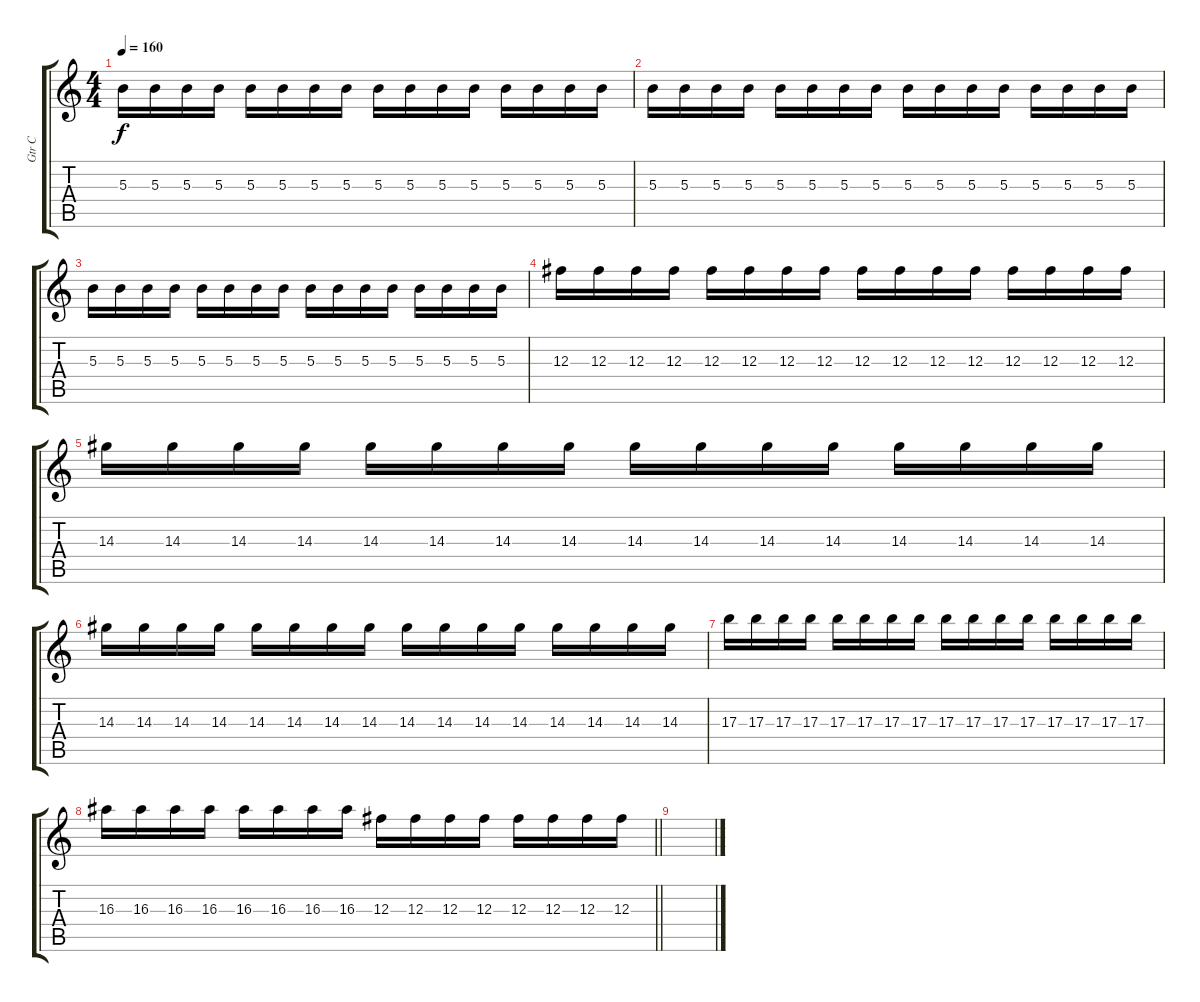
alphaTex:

\track ("Gtr C" "Gtr C") {instrument distortionguitar}
\staff {score tabs}
\tuning (Eb4 Bb3 Gb3 Db3 Ab2 Db2) {hide}
\ts (4 4)
\tempo 160
\clef g2
\ks c
5.3.16{dy f volume 4} 5.3.16 5.3.16 5.3.16 5.3.16 5.3.16 5.3.16 5.3.16 5.3.16 5.3.16 5.3.16 5.3.16 5.3.16 5.3.16 5.3.16 5.3.16 |
5.3.16 5.3.16 5.3.16 5.3.16 5.3.16 5.3.16 5.3.16 5.3.16 5.3.16 5.3.16 5.3.16 5.3.16 5.3.16 5.3.16 5.3.16 5.3.16 |
5.3.16 5.3.16 5.3.16 5.3.16 5.3.16 5.3.16 5.3.16 5.3.16 5.3.16 5.3.16 5.3.16 5.3.16 5.3.16 5.3.16 5.3.16 5.3.16 |
12.3.16 12.3.16 12.3.16 12.3.16 12.3.16 12.3.16 12.3.16 12.3.16 12.3.16 12.3.16 12.3.16 12.3.16 12.3.16 12.3.16 12.3.16 12.3.16 |
14.3.16{volume 0} 14.3.16 14.3.16 14.3.16 14.3.16 14.3.16 14.3.16 14.3.16 14.3.16 14.3.16 14.3.16 14.3.16 14.3.16 14.3.16 14.3.16 14.3.16 |
14.3.16 14.3.16 14.3.16 14.3.16 14.3.16 14.3.16 14.3.16 14.3.16 14.3.16 14.3.16 14.3.16 14.3.16 14.3.16 14.3.16 14.3.16 14.3.16 |
17.3.16 17.3.16 17.3.16 17.3.16 17.3.16 17.3.16 17.3.16 17.3.16 17.3.16 17.3.16 17.3.16 17.3.16 17.3.16 17.3.16 17.3.16 17.3.16 |
\barLineRight lightlight
16.3.16 16.3.16 16.3.16 16.3.16 16.3.16 16.3.16 16.3.16 16.3.16 12.3.16 12.3.16 12.3.16 12.3.16 12.3.16 12.3.16 12.3.16 12.3.16 |
\section ("" "")
